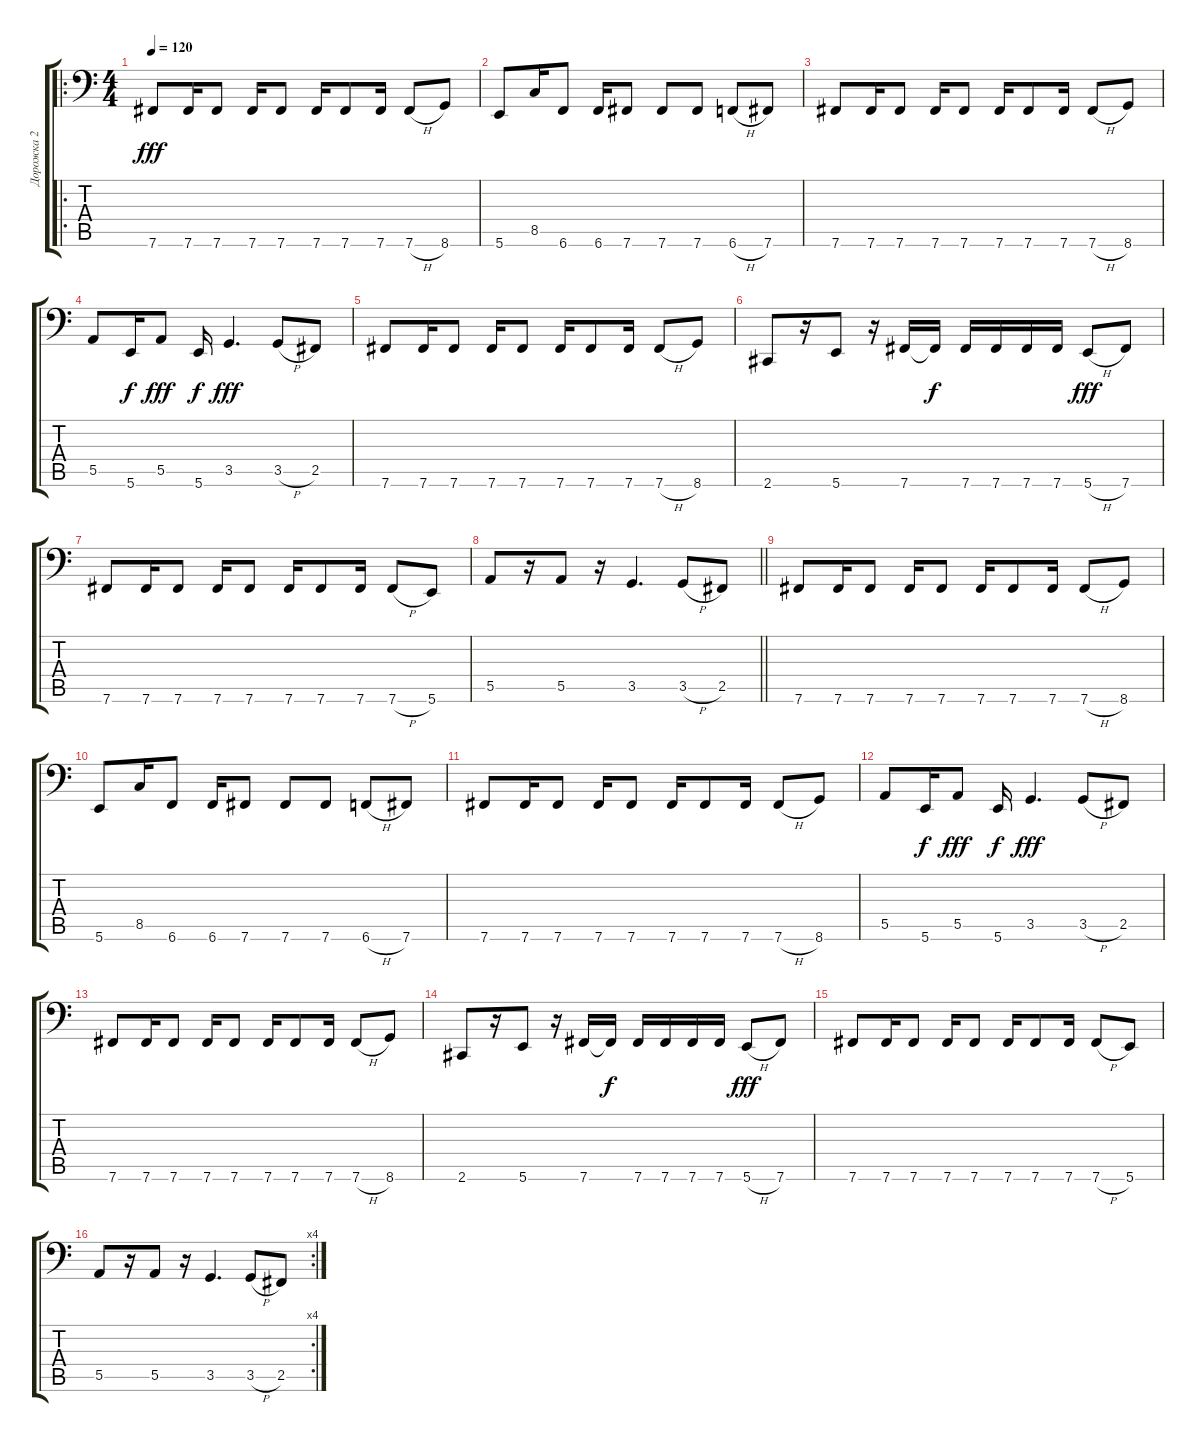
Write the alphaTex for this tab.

\track ("Дорожка 2" "Дорожка 2") {instrument slapbass2}
\staff {score tabs}
\tuning (B2 Gb2 D2 A1 E1 B0) {hide}
\ro
\ts (4 4)
\tempo 120
\clef f4
\ks c
7.6.8{dy fff} 7.6.16 7.6.8 7.6.16 7.6.8 7.6.16 7.6.8 7.6.16 7.6{h}.8 8.6.8 |
5.6.8 8.5.16 6.6.8 6.6.16 7.6.8 7.6.8 7.6.8 6.6{h}.8 7.6.8 |
7.6.8 7.6.16 7.6.8 7.6.16 7.6.8 7.6.16 7.6.8 7.6.16 7.6{h}.8 8.6.8 |
5.5.8 5.6.16{dy f} 5.5.8{dy fff} 5.6.16{dy f} 3.5.4{d dy fff} 3.5{h}.8 2.5.8 |
7.6.8 7.6.16 7.6.8 7.6.16 7.6.8 7.6.16 7.6.8 7.6.16 7.6{h}.8 8.6.8 |
2.6.8 r.16 5.6.8 r.16 7.6.16 7.6{t}.16{dy f} 7.6.16 7.6.16 7.6.16 7.6.16 5.6{h}.8{dy fff} 7.6.8 |
7.6.8 7.6.16 7.6.8 7.6.16 7.6.8 7.6.16 7.6.8 7.6.16 7.6{h}.8 5.6.8 |
\barLineRight lightlight
5.5.8 r.16 5.5.8 r.16 3.5.4{d} 3.5{h}.8 2.5.8 |
7.6.8 7.6.16 7.6.8 7.6.16 7.6.8 7.6.16 7.6.8 7.6.16 7.6{h}.8 8.6.8 |
5.6.8 8.5.16 6.6.8 6.6.16 7.6.8 7.6.8 7.6.8 6.6{h}.8 7.6.8 |
7.6.8 7.6.16 7.6.8 7.6.16 7.6.8 7.6.16 7.6.8 7.6.16 7.6{h}.8 8.6.8 |
5.5.8 5.6.16{dy f} 5.5.8{dy fff} 5.6.16{dy f} 3.5.4{d dy fff} 3.5{h}.8 2.5.8 |
7.6.8 7.6.16 7.6.8 7.6.16 7.6.8 7.6.16 7.6.8 7.6.16 7.6{h}.8 8.6.8 |
2.6.8 r.16 5.6.8 r.16 7.6.16 7.6{t}.16{dy f} 7.6.16 7.6.16 7.6.16 7.6.16 5.6{h}.8{dy fff} 7.6.8 |
7.6.8 7.6.16 7.6.8 7.6.16 7.6.8 7.6.16 7.6.8 7.6.16 7.6{h}.8 5.6.8 |
\rc 4
5.5.8 r.16 5.5.8 r.16 3.5.4{d} 3.5{h}.8 2.5.8
